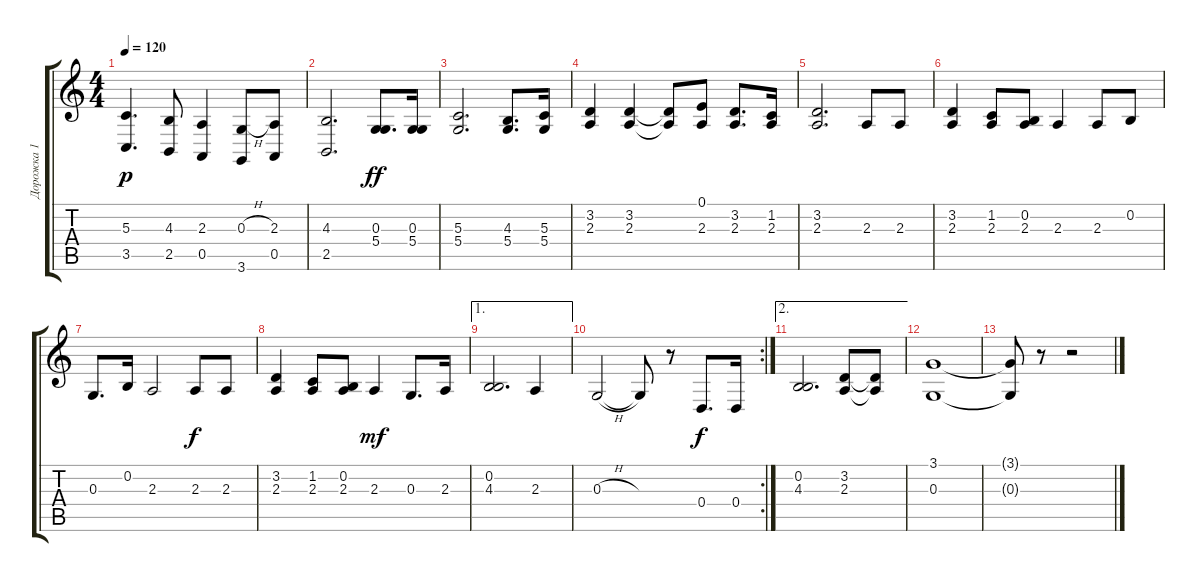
\track ("Дорожка 1" "Дорожка 1") {instrument acousticgrandpiano}
\staff {score tabs}
\tuning (E4 B3 G3 D3 A2 E2) {hide}
\ts (4 4)
\tempo 120
\clef g2
\ks c
(5.3 3.5).4{d dy p} (4.3 2.5).8 (2.3 0.5).4 (0.3{h} 3.6).8 (2.3 0.5).8 |
(4.3 2.5).2{d} (0.3 5.4).8{d dy ff} (0.3 5.4).16 |
(5.3 5.4).2{d} (4.3 5.4).8{d} (5.3 5.4).16 |
(3.2 2.3).4 (3.2 2.3).4 (3.2{t} 2.3{t}).8 (0.1 2.3).8 (3.2 2.3).8{d} (1.2 2.3).16 |
(3.2 2.3).2{d} 2.3.8 2.3.8 |
(3.2 2.3).4 (1.2 2.3).8 (0.2 2.3).8 2.3.4 2.3.8 0.2.8 |
0.3.8{d} 0.2.16 2.3.2 2.3.8{dy f} 2.3.8 |
(3.2 2.3).4 (1.2 2.3).8 (0.2 2.3).8 2.3.4{dy mf} 0.3.8{d} 2.3.16 |
\ae 1
(0.2 4.3).2{d} 2.3.4 |
\rc 2
0.3{h}.2 0.3{t}.8 r.8 0.4.8{d dy f} 0.4.16 |
\ae 2
(0.2 4.3).2{d} (3.2 2.3).8 (3.2{t} 2.3{t}).8 |
(3.1 0.3).1 |
(3.1{t} 0.3{t}).8 r.8 r.2
